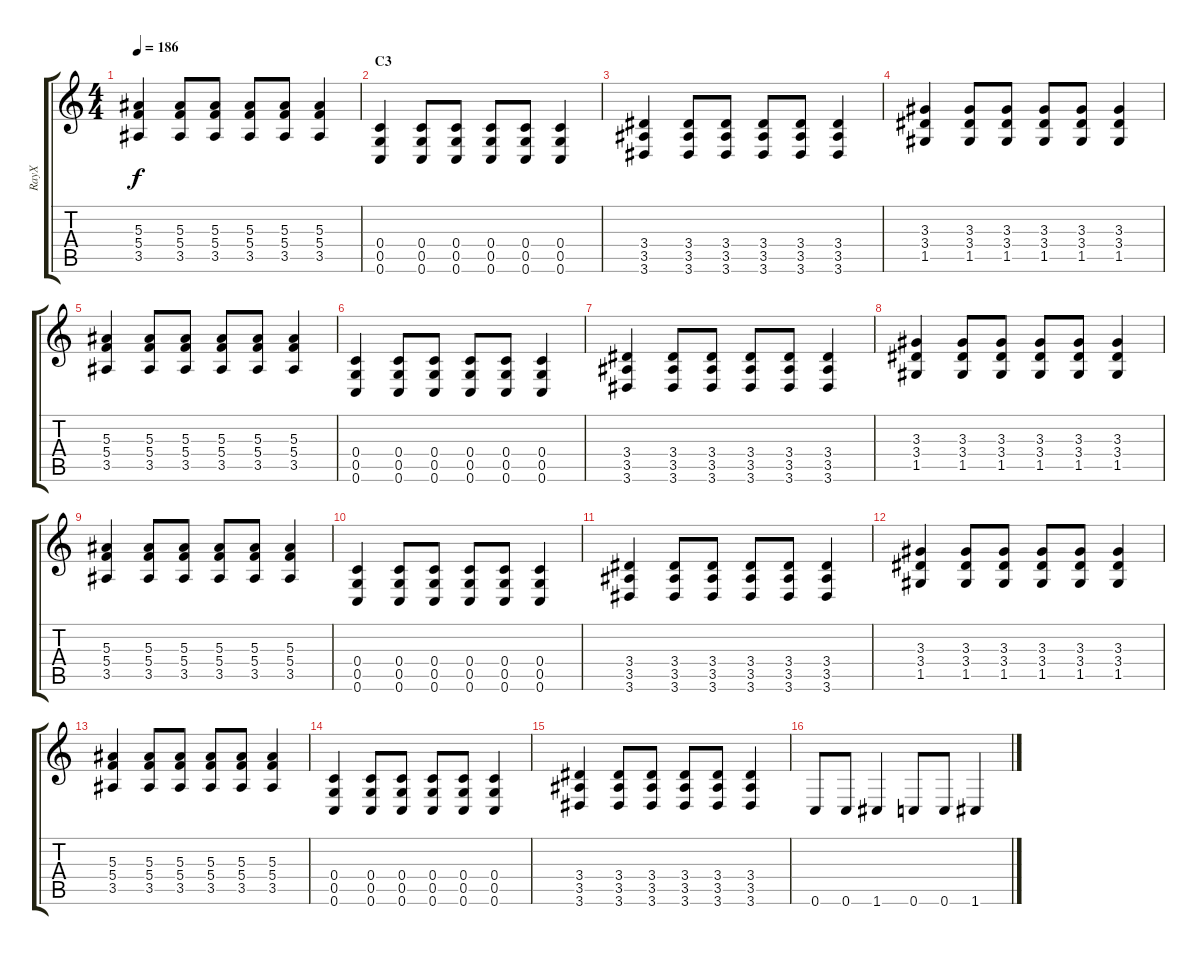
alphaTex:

\track ("RayX" "RayX") {instrument distortionguitar}
\staff {score tabs}
\tuning (D4 A3 F3 C3 G2 C2) {hide}
\ts (4 4)
\tempo 186
\clef g2
\ks c
(5.3 5.4 3.5).4{dy f} (5.3 5.4 3.5).8 (5.3 5.4 3.5).8 (5.3 5.4 3.5).8 (5.3 5.4 3.5).8 (5.3 5.4 3.5).4 |
\section ("" "C3")
(0.4 0.5 0.6).4 (0.4 0.5 0.6).8 (0.4 0.5 0.6).8 (0.4 0.5 0.6).8 (0.4 0.5 0.6).8 (0.4 0.5 0.6).4 |
(3.4 3.5 3.6).4 (3.4 3.5 3.6).8 (3.4 3.5 3.6).8 (3.4 3.5 3.6).8 (3.4 3.5 3.6).8 (3.4 3.5 3.6).4 |
(3.3 3.4 1.5).4 (3.3 3.4 1.5).8 (3.3 3.4 1.5).8 (3.3 3.4 1.5).8 (3.3 3.4 1.5).8 (3.3 3.4 1.5).4 |
(5.3 5.4 3.5).4 (5.3 5.4 3.5).8 (5.3 5.4 3.5).8 (5.3 5.4 3.5).8 (5.3 5.4 3.5).8 (5.3 5.4 3.5).4 |
(0.4 0.5 0.6).4 (0.4 0.5 0.6).8 (0.4 0.5 0.6).8 (0.4 0.5 0.6).8 (0.4 0.5 0.6).8 (0.4 0.5 0.6).4 |
(3.4 3.5 3.6).4 (3.4 3.5 3.6).8 (3.4 3.5 3.6).8 (3.4 3.5 3.6).8 (3.4 3.5 3.6).8 (3.4 3.5 3.6).4 |
(3.3 3.4 1.5).4 (3.3 3.4 1.5).8 (3.3 3.4 1.5).8 (3.3 3.4 1.5).8 (3.3 3.4 1.5).8 (3.3 3.4 1.5).4 |
(5.3 5.4 3.5).4 (5.3 5.4 3.5).8 (5.3 5.4 3.5).8 (5.3 5.4 3.5).8 (5.3 5.4 3.5).8 (5.3 5.4 3.5).4 |
(0.4 0.5 0.6).4 (0.4 0.5 0.6).8 (0.4 0.5 0.6).8 (0.4 0.5 0.6).8 (0.4 0.5 0.6).8 (0.4 0.5 0.6).4 |
(3.4 3.5 3.6).4 (3.4 3.5 3.6).8 (3.4 3.5 3.6).8 (3.4 3.5 3.6).8 (3.4 3.5 3.6).8 (3.4 3.5 3.6).4 |
(3.3 3.4 1.5).4 (3.3 3.4 1.5).8 (3.3 3.4 1.5).8 (3.3 3.4 1.5).8 (3.3 3.4 1.5).8 (3.3 3.4 1.5).4 |
(5.3 5.4 3.5).4 (5.3 5.4 3.5).8 (5.3 5.4 3.5).8 (5.3 5.4 3.5).8 (5.3 5.4 3.5).8 (5.3 5.4 3.5).4 |
(0.4 0.5 0.6).4 (0.4 0.5 0.6).8 (0.4 0.5 0.6).8 (0.4 0.5 0.6).8 (0.4 0.5 0.6).8 (0.4 0.5 0.6).4 |
(3.4 3.5 3.6).4 (3.4 3.5 3.6).8 (3.4 3.5 3.6).8 (3.4 3.5 3.6).8 (3.4 3.5 3.6).8 (3.4 3.5 3.6).4 |
0.6.8 0.6.8 1.6.4 0.6.8 0.6.8 1.6.4
